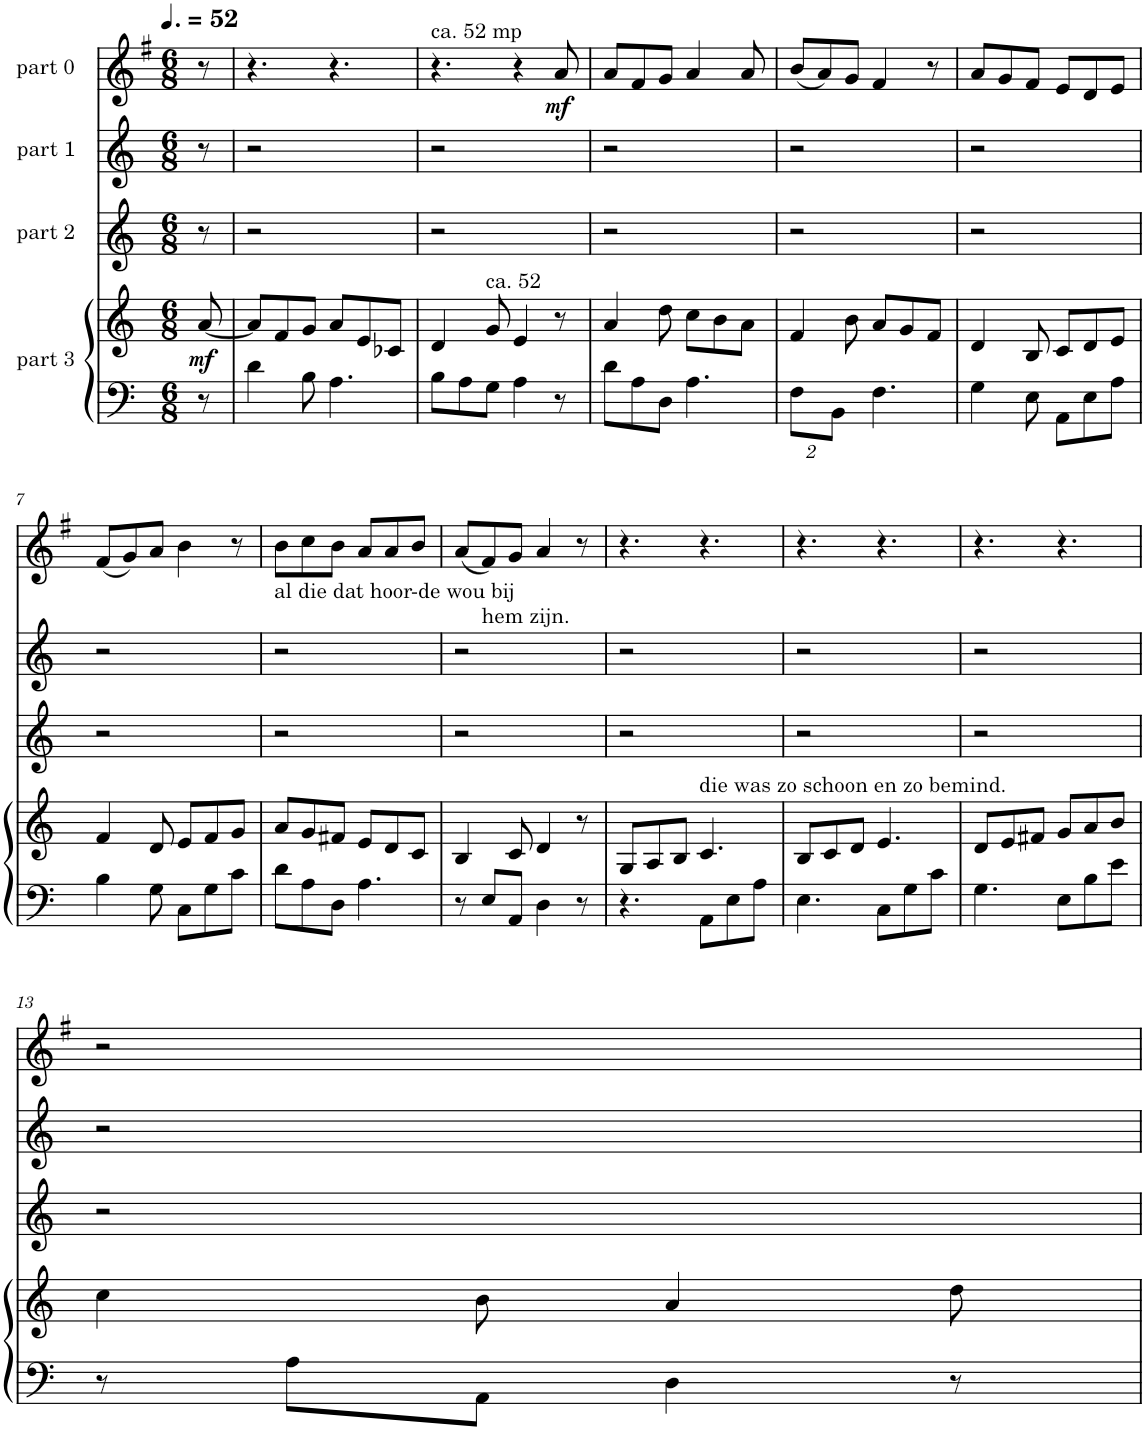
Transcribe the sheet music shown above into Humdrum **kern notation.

**kern	**kern	**dynam	**kern	**kern	**kern	**dynam
*part4	*part4	*part4	*part3	*part2	*part1	*part1
*staff5	*staff4	*staff4/5	*staff3	*staff2	*staff1	*staff1
*I"part 3	*	*	*I"part 2	*I"part 1	*I"part 0	*
*clefF4	*clefG2	*	*clefG2	*clefG2	*clefG2	*
*k[]	*k[]	*	*k[]	*k[]	*k[f#]	*
*M6/8	*M6/8	*	*M6/8	*M6/8	*M6/8	*
*MM78	*MM78	*	*MM78	*MM78	*MM78	*
=1	=1	=1	=1	=1	=1	=1
!	!	!LO:DY:b	!	!	!	!
8r	[8a/	mf	8r	8r	8r	.
=2	=2	=2	=2	=2	=2	=2
4d\	8a/L]	.	2r	2r	4.r	.
.	8f/	.	.	.	.	.
8B\	8g/J	.	.	.	.	.
4.A\	8a/L	.	.	.	4.r	.
.	8e/	.	4ryy	4ryy	.	.
.	8c-X/J	.	.	.	.	.
=3	=3	=3	=3	=3	=3	=3
!	!	!	!	!	!LO:TX:a:t=ca. 52 mp	!
8B\L	4d/	.	2r	2r	4.r	.
8A\	.	.	.	.	.	.
!	!LO:TX:a:t=ca. 52	!	!	!	!	!
8G\J	8g/	.	.	.	.	.
4A\	4e/	.	.	.	4r	.
.	.	.	4ryy	4ryy	.	.
!	!	!	!	!	!	!LO:DY:b
8r	8r	.	.	.	8a/	mf
=4	=4	=4	=4	=4	=4	=4
8d\L	4a/	.	2r	2r	8a/L	.
8A\	.	.	.	.	8f#/	.
8D\J	8dd\	.	.	.	8g/J	.
4.A\	8cc\L	.	.	.	4a/	.
.	8b\	.	4ryy	4ryy	.	.
.	8a\J	.	.	.	8a/	.
=5	=5	=5	=5	=5	=5	=5
*Xbrackettup	*	*	*	*	*	*
16%3F\L	4f/	.	2r	2r	(8b/L	.
.	.	.	.	.	8a/)	.
16%3BB\J	.	.	.	.	.	.
.	8b\	.	.	.	8g/J	.
4.F\	8a/L	.	.	.	4f#/	.
.	8g/	.	4ryy	4ryy	.	.
.	8f/J	.	.	.	8r	.
=6	=6	=6	=6	=6	=6	=6
4G\	4d/	.	2r	2r	8a/L	.
.	.	.	.	.	8g/	.
8E\	8B/	.	.	.	8f#/J	.
8AA\L	8c/L	.	.	.	8e/L	.
8E\	8d/	.	4ryy	4ryy	8d/	.
8A\J	8e/J	.	.	.	8e/J	.
!!LO:LB:g=z
=7	=7	=7	=7	=7	=7	=7
4B\	4f/	.	2r	2r	(8f#/L	.
.	.	.	.	.	8g/)	.
8G\	8d/	.	.	.	8a/J	.
8C\L	8e/L	.	.	.	4b\	.
8G\	8f/	.	4ryy	4ryy	.	.
8c\J	8g/J	.	.	.	8r	.
=8	=8	=8	=8	=8	=8	=8
!	!	!	!	!	!LO:TX:b:t=al die dat hoor-de wou bij	!
8d\L	8a/L	.	2r	2r	8b\L	.
8A\	8g/	.	.	.	8cc\	.
8D\J	8f#X/J	.	.	.	8b\J	.
4.A\	8e/L	.	.	.	8a/L	.
.	8d/	.	4ryy	4ryy	8a/	.
.	8c/J	.	.	.	8b/J	.
=9	=9	=9	=9	=9	=9	=9
8r	4B/	.	2r	2r	(8a/L	.
!	!	!	!	!	!LO:TX:b:t=hem zijn.	!
8E/L	.	.	.	.	8f#/)	.
8AA/J	8c/	.	.	.	8g/J	.
4D\	4d/	.	.	.	4a/	.
.	.	.	4ryy	4ryy	.	.
8r	8r	.	.	.	8r	.
=10	=10	=10	=10	=10	=10	=10
4.r	8G/L	.	2r	2r	4.r	.
.	8A/	.	.	.	.	.
.	8B/J	.	.	.	.	.
!	!LO:TX:a:t=die was zo schoon en zo bemind.	!	!	!	!	!
8AA\L	4.c/	.	.	.	4.r	.
8E\	.	.	4ryy	4ryy	.	.
8A\J	.	.	.	.	.	.
=11	=11	=11	=11	=11	=11	=11
4.E\	8B/L	.	2r	2r	4.r	.
.	8c/	.	.	.	.	.
.	8d/J	.	.	.	.	.
8C\L	4.e/	.	.	.	4.r	.
8G\	.	.	4ryy	4ryy	.	.
8c\J	.	.	.	.	.	.
=12	=12	=12	=12	=12	=12	=12
4.G\	8d/L	.	2r	2r	4.r	.
.	8e/	.	.	.	.	.
.	8f#X/J	.	.	.	.	.
8E\L	8g/L	.	.	.	4.r	.
8B\	8a/	.	4ryy	4ryy	.	.
8e\J	8b/J	.	.	.	.	.
!!LO:LB:g=z
=13	=13	=13	=13	=13	=13	=13
8r	4cc\	.	2r	2r	2r	.
8A\L	.	.	.	.	.	.
8AA\J	8b\	.	.	.	.	.
4D\	4a/	.	.	.	.	.
.	.	.	4ryy	4ryy	4ryy	.
8r	8dd\	.	.	.	.	.
=	=	=	=	=	=	=
*-	*-	*-	*-	*-	*-	*-
